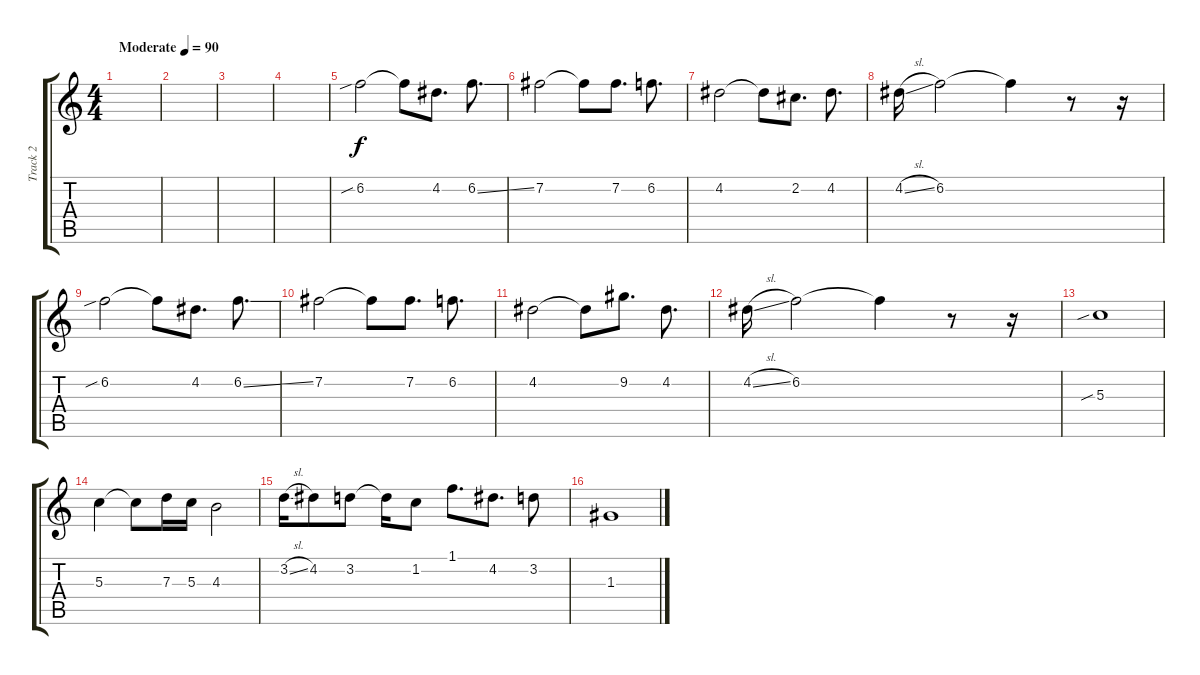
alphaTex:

\track ("Track 2" "Track 2") {instrument overdrivenguitar}
\staff {score tabs}
\tuning (E4 B3 G3 D3 A2 E2) {hide}
\ts (4 4)
\tempo (90 "Moderate")
\clef g2
\ks c
|
|
|
|
6.2{sib}.2 6.2{t}.8 4.2.8{d} 6.2{ss}.8{d} |
7.2.2 7.2{t}.8 7.2.8{d} 6.2.8{d} |
4.2.2 4.2{t}.8 2.2.8{d} 4.2.8{d} |
4.2{sl}.16 6.2.2 6.2{t}.4 r.8 r.16 |
6.2{sib}.2 6.2{t}.8 4.2.8{d} 6.2{ss}.8{d} |
7.2.2 7.2{t}.8 7.2.8{d} 6.2.8{d} |
4.2.2 4.2{t}.8 9.2.8{d} 4.2.8{d} |
4.2{sl}.16 6.2.2 6.2{t}.4 r.8 r.16 |
5.3{sib}.1 |
5.3.4 5.3{t}.8 7.3.16 5.3.16 4.3.2 |
3.2{sl}.16 4.2.8 3.2.8 3.2{t}.16 1.2.8 1.1.8{d} 4.2.8{d} 3.2.8 |
1.3.1
